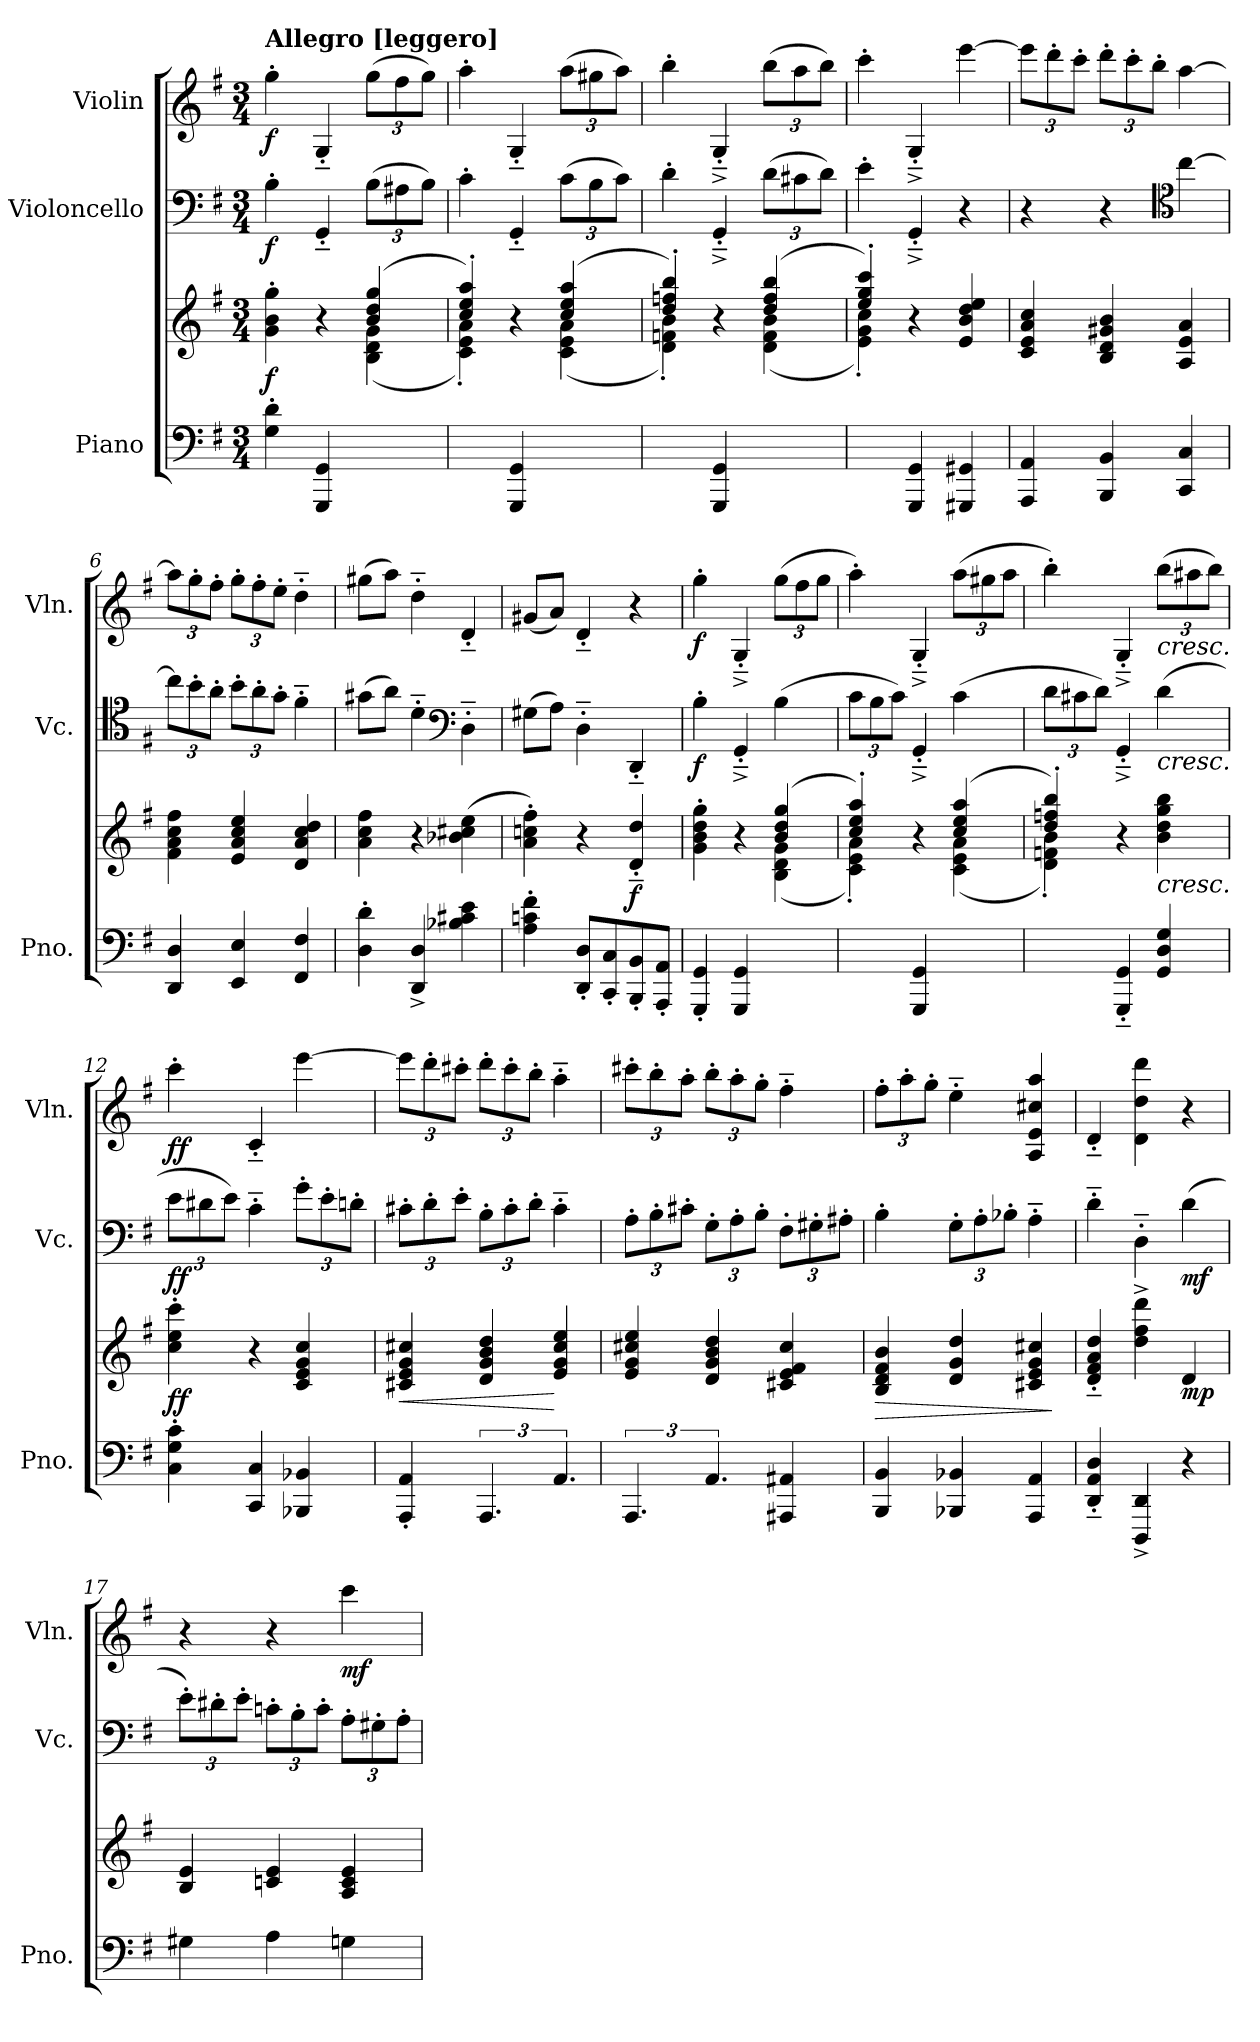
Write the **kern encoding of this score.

**kern	**kern	**dynam	**kern	**dynam	**kern	**dynam
*part3	*part3	*part3	*part2	*part2	*part1	*part1
*staff4	*staff3	*staff3/4	*staff2	*staff2	*staff1	*staff1
*I"Piano	*	*	*I"Violoncello	*	*I"Violin	*
*I'Pno.	*	*	*I'Vc.	*	*I'Vln.	*
*clefF4	*clefG2	*	*clefF4	*	*clefG2	*
*k[f#]	*k[f#]	*	*k[f#]	*	*k[f#]	*
*M3/4	*M3/4	*	*M3/4	*	*M3/4	*
=1	=1	=1	=1	=1	=1	=1
*	*^	*	*	*	*	*
!	!	!	!	!	!	!LO:TX:a:B:t=Allegro [leggero]	!
!	!	!	!LO:DY:b	!	!LO:DY:b	!	!LO:DY:b
4G\' 4d\'	4g\' 4b\' 4gg\'	2ryy	f	4B'\	f	4gg'\	f
4GGG/ 4GG/	4r	.	.	4GG'~/	.	4G'~/	.
*	*	*	*	*Xbrackettup	*	*Xbrackettup	*
4ryy	(>4b/ 4dd/ 4gg/	(<4B\ 4d\ 4g\	.	(12B\L	.	(12gg\L	.
.	.	.	.	12A#X\	.	12ff#\	.
.	.	.	.	12B\J)	.	12gg\J)	.
=2	=2	=2	=2	=2	=2	=2	=2
4ryy	4cc/'> 4ee/'> 4aa/'>)	4c\'< 4e\'< 4a\'<)	.	4c'\	.	4aa'\	.
4GGG/ 4GG/	4r	4ryy	.	4GG'~/	.	4G'~/	.
4ryy	(>4cc/ 4ee/ 4aa/	(<4c\ 4e\ 4a\	.	(12c\L	.	(12aa\L	.
.	.	.	.	12B\	.	12gg#X\	.
.	.	.	.	12c\J)	.	12aa\J)	.
=3	=3	=3	=3	=3	=3	=3	=3
4ryy	4dd/'> 4ffn/'> 4bb/'>)	4d\'< 4fn\'< 4b\'<)	.	4d'\	.	4bb'\	.
4GGG/ 4GG/	4r	4ryy	.	4GG'~^/	.	4G'~^/	.
4ryy	(>4dd/ 4ff/ 4bb/	(<4d\ 4f\ 4b\	.	(12d\L	.	(12bb\L	.
.	.	.	.	12c#X\	.	12aa\	.
.	.	.	.	12d\J)	.	12bb\J)	.
=4	=4	=4	=4	=4	=4	=4	=4
4ryy	4ee/'> 4gg/'> 4ccc/'>)	4e\'< 4g\'< 4cc\'<)	.	4e'\	.	4ccc'\	.
4GGG/ 4GG/	4r	2ryy	.	4GG'~^/	.	4G'~^/	.
4GGG#X/ 4GG#X/	4e/ 4b/ 4dd/ 4ee/	.	.	4r	.	[4eee\	.
*	*v	*v	*	*	*	*	*
!!LO:LB:g=z
=5	=5	=5	=5	=5	=5	=5
4AAA/ 4AA/	4c/ 4e/ 4a/ 4cc/	.	4r	.	12eee\L]	.
.	.	.	.	.	12ddd'\	.
.	.	.	.	.	12ccc'\J	.
4BBB/ 4BB/	4B/ 4d/ 4g#X/ 4b/	.	4r	.	12ddd'\L	.
.	.	.	.	.	12ccc'\	.
.	.	.	.	.	12bb'\J	.
*	*	*	*clefC4	*	*	*
4CC/ 4C/	4A/ 4e/ 4a/	.	[4cc\	.	[4aa\	.
=6	=6	=6	=6	=6	=6	=6
4DD/ 4D/	4f#\ 4a\ 4cc\ 4ff#\	.	12cc\L]	.	12aa\L]	.
.	.	.	12b'\	.	12gg'\	.
.	.	.	12a'\J	.	12ff#'\J	.
4EE/ 4E/	4e/ 4a/ 4cc/ 4ee/	.	12b'\L	.	12gg'\L	.
.	.	.	12a'\	.	12ff#'\	.
.	.	.	12g'\J	.	12ee'\J	.
4FF#/ 4F#/	4d/ 4a/ 4cc/ 4dd/	.	4f#'~\	.	4dd'~\	.
=7	=7	=7	=7	=7	=7	=7
4D\' 4d\'	4a\ 4cc\ 4ff#\	.	(8g#X\L	.	(8gg#X\L	.
.	.	.	8a\J)	.	8aa\J)	.
4DD/^ 4D/^	4r	.	4d'~\	.	4dd'~\	.
*	*	*	*clefF4	*	*	*
4B-X\ 4c#X\ 4e\	(4b-X\ 4cc#X\ 4ee\	.	4D'~\	.	4d'~/	.
=8	=8	=8	=8	=8	=8	=8
4A\' 4cn\' 4f#\'	4a\' 4ccn\' 4ff#\')	.	(8G#X\L	.	(8g#X/L	.
.	.	.	8A\J)	.	8a/J)	.
8DD/' 8D/'L	4r	.	4D'~\	.	4d'~/	.
8CC/' 8C/'	.	.	.	.	.	.
!	!	!LO:DY:b	!	!	!	!
8BBB/' 8BB/'	4d/'~ 4dd/'~	f	4DD'~/	.	4r	.
8AAA/' 8AA/'J	.	.	.	.	.	.
!!LO:LB:g=z
=9	=9	=9	=9	=9	=9	=9
*	*^	*	*	*	*	*
!	!	!	!	!	!LO:DY:b	!	!LO:DY:b
4GGG/' 4GG/'	4g\' 4b\' 4dd\' 4gg\'	2ryy	.	4B'\	f	4gg'\	f
4GGG/ 4GG/	4r	.	.	4GG'~^/	.	4G'~^/	.
4ryy	(>4b/ 4dd/ 4gg/	(<4B\ 4d\ 4g\	.	(4B\	.	(12gg\L	.
.	.	.	.	.	.	12ff#\	.
.	.	.	.	.	.	12gg\J	.
=10	=10	=10	=10	=10	=10	=10	=10
4ryy	4cc/'> 4ee/'> 4aa/'>)	4c\'< 4e\'< 4a\'<)	.	12c\L	.	4aa'\)	.
.	.	.	.	12B\	.	.	.
.	.	.	.	12c\J)	.	.	.
4GGG/ 4GG/	4r	4ryy	.	4GG'~^/	.	4G'~^/	.
4ryy	(>4cc/ 4ee/ 4aa/	(<4c\ 4e\ 4a\	.	(4c\	.	(12aa\L	.
.	.	.	.	.	.	12gg#X\	.
.	.	.	.	.	.	12aa\J	.
=11	=11	=11	=11	=11	=11	=11	=11
4ryy	4dd/'> 4ffn/'> 4bb/'>)	4d\'< 4fn\'< 4b\'<)	.	12d\L	.	4bb'\)	.
.	.	.	.	12c#X\	.	.	.
.	.	.	.	12d\J)	.	.	.
4GGG/'~ 4GG/'~	4r	2ryy	.	4GG'~^/	.	4G'~^/	.
!	!	!	!	!	!	!LO:TX:b:i:t=cresc.	!
!	!	!	!	!LO:TX:b:i:t=cresc.	!	!	!
!	!LO:TX:b:i:t=cresc.	!	!	!	!	!	!
4GG/ 4D/ 4G/	4b\ 4dd\ 4gg\ 4bb\	.	.	(4d\	.	(12bb\L	.
.	.	.	.	.	.	12aa#X\	.
.	.	.	.	.	.	12bb\J)	.
*	*v	*v	*	*	*	*	*
=12	=12	=12	=12	=12	=12	=12
!	!	!LO:DY:b	!	!LO:DY:b	!	!LO:DY:b
4C\' 4G\' 4c\'	4cc\' 4ee\' 4ccc\'	ff	12e\L	ff	4ccc'\	ff
.	.	.	12d#X\	.	.	.
.	.	.	12e\J)	.	.	.
4CC/ 4C/	4r	.	4c'~\	.	4c'~/	.
4BBB-X/ 4BB-X/	4c/ 4e/ 4g/ 4cc/	.	12g'\L	.	[4eee\	.
.	.	.	12e'\	.	.	.
.	.	.	12dnj'\J	.	.	.
!!LO:PB:g=z
=13	=13	=13	=13	=13	=13	=13
!	!	!LO:HP:b	!	!	!	!
4AAA/' 4AA/'	4c#X/ 4e/ 4g/ 4cc#X/	<	12c#X'\L	.	12eee\L]	.
.	.	.	12d'\	.	12ddd'\	.
.	.	.	12e'\J	.	12ccc#X'\J	.
6.AAA/	4d/ 4g/ 4b/ 4dd/	.	12B'\L	.	12ddd'\L	.
.	.	.	12c#'\	.	12ccc#'\	.
.	.	.	12d'\J	.	12bb'\J	.
6.AA/	4e/ 4g/ 4cc#/ 4ee/	[	4c#'~\	.	4aa'~\	.
=14	=14	=14	=14	=14	=14	=14
6.AAA/	4e/ 4g/ 4cc#X/ 4ee/	.	12A'\L	.	12ccc#X'\L	.
.	.	.	12B'\	.	12bb'\	.
.	.	.	12c#X'\J	.	12aa'\J	.
6.AA/	4d/ 4g/ 4b/ 4dd/	.	12G'\L	.	12bb'\L	.
.	.	.	12A'\	.	12aa'\	.
.	.	.	12B'\J	.	12gg'\J	.
4AAA#X/ 4AA#X/	4c#X/ 4e/ 4f#/ 4cc#/	.	12F#'\L	.	4ff#'~\	.
.	.	.	12G#X'\	.	.	.
.	.	.	12A#X'\J	.	.	.
=15	=15	=15	=15	=15	=15	=15
!	!	!LO:HP:b	!	!	!	!
4BBB/ 4BB/	4B/ 4d/ 4f#/ 4b/	>	4B'\	.	12ff#'\L	.
.	.	.	.	.	12aa'\	.
.	.	.	.	.	12gg'\J	.
4BBB-X/ 4BB-X/	4d/ 4g/ 4dd/	.	12G'\L	.	4ee'~\	.
.	.	.	12A'\	.	.	.
.	.	.	12B-X'\J	.	.	.
4AAA/ 4AA/	4c#X/ 4e/ 4g/ 4cc#X/	.	4A'~\	.	4A/ 4e/ 4cc#X/ 4aa/	.
.	.	]	.	.	.	.
=16	=16	=16	=16	=16	=16	=16
4DD/'~ 4AA/'~ 4D/'~	4d/'~ 4f#/'~ 4a/'~ 4dd/'~	.	4d'~\	.	4d'~/	.
4DDD/^> 4DD/^>	4dd\^ 4ff#\^ 4ddd\^	.	4D'~\	.	4d\ 4dd\ 4ddd\	.
!	!	!LO:DY:b	!	!LO:DY:b	!	!
4r	4d/	mp	(4d\	mf	4r	.
!!LO:LB:g=z
=17	=17	=17	=17	=17	=17	=17
4G#X\	4B/ 4e/	.	12e'\L)	.	4r	.
.	.	.	12d#X'\	.	.	.
.	.	.	12e'\J	.	.	.
4A\	4cni/ 4e/	.	12cni'\L	.	4r	.
.	.	.	12B'\	.	.	.
.	.	.	12c'\J	.	.	.
!	!	!	!	!	!	!LO:DY:b
4Gn\	4A/ 4c/ 4e/	.	12A'\L	.	4ccc\	mf
.	.	.	12G#X'\	.	.	.
.	.	.	12A'\J	.	.	.
=	=	=	=	=	=	=
*-	*-	*-	*-	*-	*-	*-
